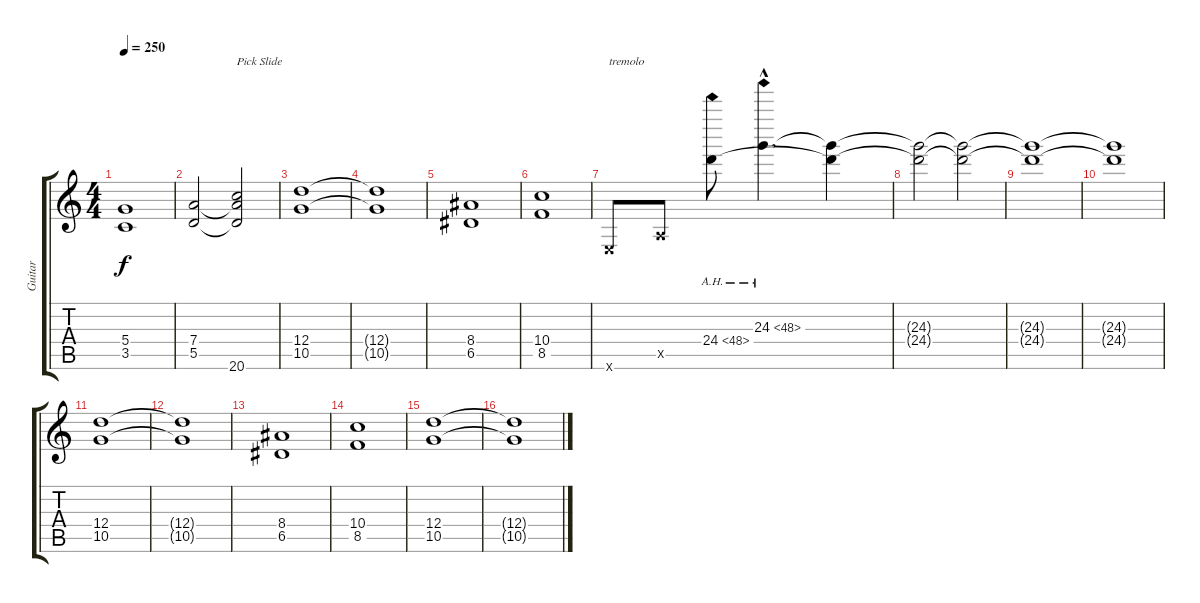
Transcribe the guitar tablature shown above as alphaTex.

\track ("Guitar" "Guitar") {instrument distortionguitar}
\staff {score tabs}
\tuning (E4 B3 G3 D3 A2 E2) {hide}
\ts (4 4)
\tempo 250
\clef g2
\ks c
(5.4 3.5).1{dy f} |
(7.4 5.5).2 (7.4{t} 5.5{t} 20.6).2{txt "Pick Slide"} |
(12.4 10.5).1 |
(12.4{t} 10.5{t}).1 |
(8.4 6.5).1 |
(10.4 8.5).1 |
0.6{x}.8{txt "tremolo"} 0.5{x}.8 24.4{ah 24}.8 24.3{ah 24 hac}.4{d} (24.3{t} 24.4{t}).4 |
(24.3{t} 24.4{t}).2 (24.3{t} 24.4{t}).2 |
(24.3{t} 24.4{t}).1 |
(24.3{t} 24.4{t}).1 |
(12.4 10.5).1 |
(12.4{t} 10.5{t}).1 |
(8.4 6.5).1 |
(10.4 8.5).1 |
(12.4 10.5).1 |
(12.4{t} 10.5{t}).1
